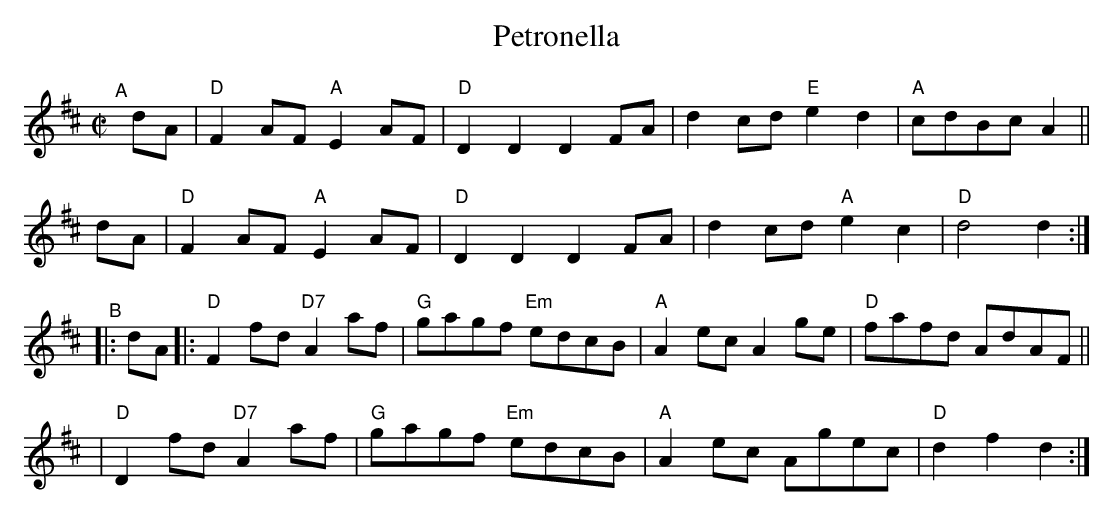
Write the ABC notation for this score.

X:1
T: Petronella
M: C|
L: 1/8
K: D
"^A"[|]\
dA | "D"F2AF "A"E2AF | "D"D2D2 D2FA | d2cd "E"e2d2 | "A"cdBc A2 ||
dA | "D"F2AF "A"E2AF | "D"D2D2 D2FA | d2cd "A"e2c2 | "D"d4 d2 :|
"^B"|: dA \
|:"D"F2fd "D7"A2af | "G"gagf "Em"edcB | "A"A2ec A2ge | "D"fafd AdAF ||
| "D"D2fd "D7"A2af | "G"gagf "Em"edcB | "A"A2ec Agec | "D"d2 f2d2 :|
